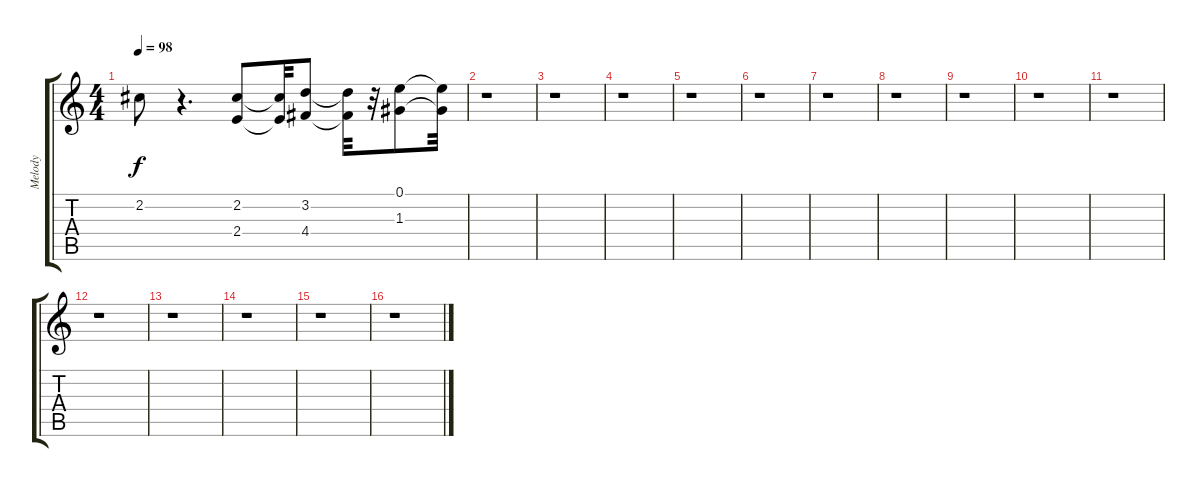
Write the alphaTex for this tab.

\track ("Melody" "Melody") {instrument distortionguitar}
\staff {score tabs}
\tuning (E4 B3 G3 D3 A2 E2) {hide}
\ts (4 4)
\tempo 98
\clef g2
\ks c
2.2.8{dy f} r.4{d} (2.2 2.4).8 (2.2{t} 2.4{t}).32 (3.2 4.4).8 (3.2{t} 4.4{t}).32 r.32 (0.1 1.3).8 (0.1{t} 1.3{t}).32 |
r.1 |
r.1 |
r.1 |
r.1 |
r.1 |
r.1 |
r.1 |
r.1 |
r.1 |
r.1 |
r.1 |
r.1 |
r.1 |
r.1 |
r.1
